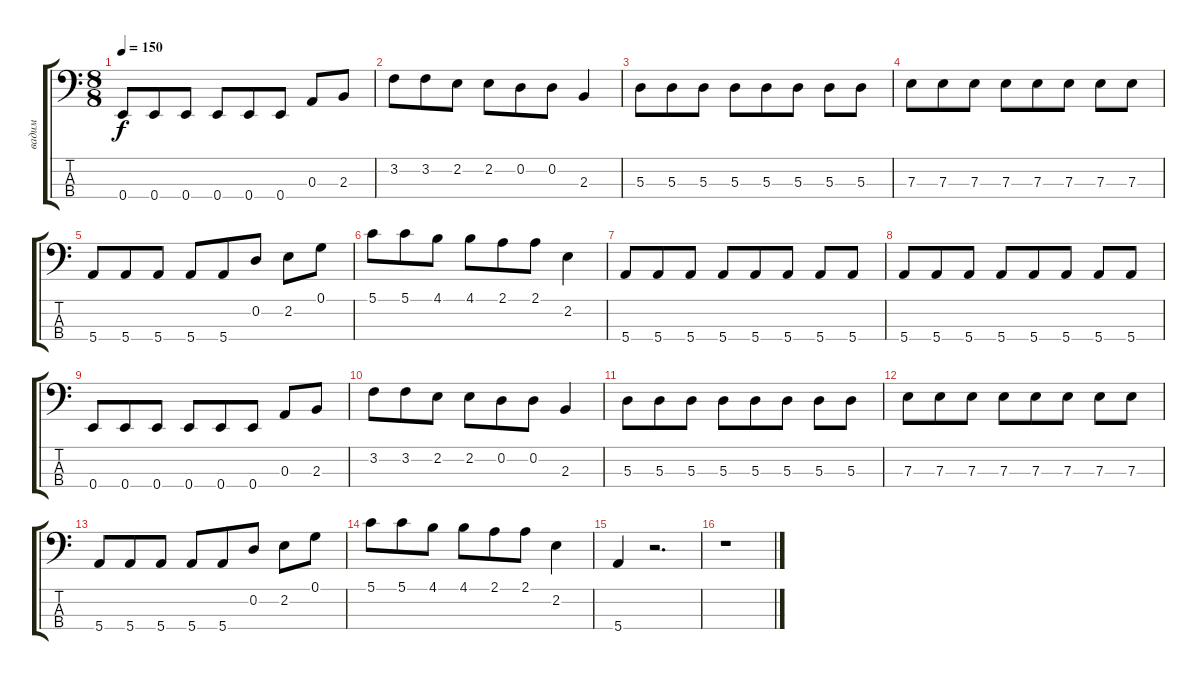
\track ("вадим" "вадим") {instrument slapbass2}
\staff {score tabs}
\tuning (G2 D2 A1 E1) {hide}
\ts (8 8)
\tempo 150
\clef f4
\ks c
0.4.8{dy f} 0.4.8 0.4.8 0.4.8 0.4.8 0.4.8 0.3.8 2.3.8 |
3.2.8 3.2.8 2.2.8 2.2.8 0.2.8 0.2.8 2.3.4 |
5.3.8 5.3.8 5.3.8 5.3.8 5.3.8 5.3.8 5.3.8 5.3.8 |
7.3.8 7.3.8 7.3.8 7.3.8 7.3.8 7.3.8 7.3.8 7.3.8 |
5.4.8 5.4.8 5.4.8 5.4.8 5.4.8 0.2.8 2.2.8 0.1.8 |
5.1.8 5.1.8 4.1.8 4.1.8 2.1.8 2.1.8 2.2.4 |
5.4.8 5.4.8 5.4.8 5.4.8 5.4.8 5.4.8 5.4.8 5.4.8 |
5.4.8 5.4.8 5.4.8 5.4.8 5.4.8 5.4.8 5.4.8 5.4.8 |
0.4.8 0.4.8 0.4.8 0.4.8 0.4.8 0.4.8 0.3.8 2.3.8 |
3.2.8 3.2.8 2.2.8 2.2.8 0.2.8 0.2.8 2.3.4 |
5.3.8 5.3.8 5.3.8 5.3.8 5.3.8 5.3.8 5.3.8 5.3.8 |
7.3.8 7.3.8 7.3.8 7.3.8 7.3.8 7.3.8 7.3.8 7.3.8 |
5.4.8 5.4.8 5.4.8 5.4.8 5.4.8 0.2.8 2.2.8 0.1.8 |
5.1.8 5.1.8 4.1.8 4.1.8 2.1.8 2.1.8 2.2.4 |
5.4.4 r.2{d} |
r.1
